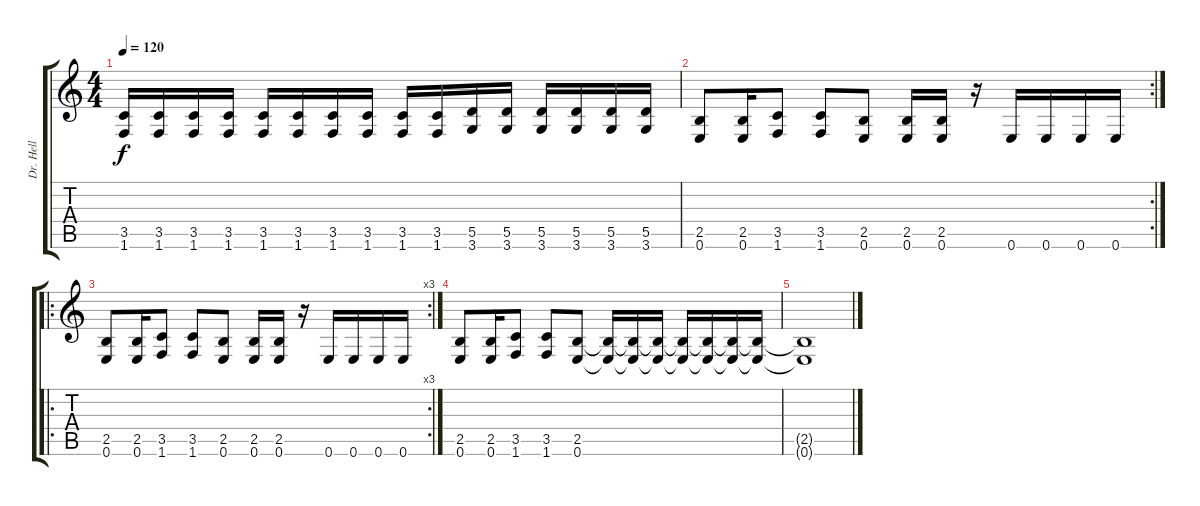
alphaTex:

\track ("Dr. Hell" "Dr. Hell") {instrument distortionguitar}
\staff {score tabs}
\tuning (E4 B3 G3 D3 A2 E2) {hide}
\ts (4 4)
\tempo 120
\clef g2
\ks c
(3.5 1.6).16{dy f} (3.5 1.6).16 (3.5 1.6).16 (3.5 1.6).16 (3.5 1.6).16 (3.5 1.6).16 (3.5 1.6).16 (3.5 1.6).16 (3.5 1.6).16 (3.5 1.6).16 (5.5 3.6).16 (5.5 3.6).16 (5.5 3.6).16 (5.5 3.6).16 (5.5 3.6).16 (5.5 3.6).16 |
\rc 2
(2.5 0.6).8 (2.5 0.6).16 (3.5 1.6).8 (3.5 1.6).8 (2.5 0.6).8 (2.5 0.6).16 (2.5 0.6).16 r.16 0.6.16 0.6.16 0.6.16 0.6.16 |
\ro
\rc 3
(2.5 0.6).8 (2.5 0.6).16 (3.5 1.6).8 (3.5 1.6).8 (2.5 0.6).8 (2.5 0.6).16 (2.5 0.6).16 r.16 0.6.16 0.6.16 0.6.16 0.6.16 |
(2.5 0.6).8 (2.5 0.6).16 (3.5 1.6).8 (3.5 1.6).8 (2.5 0.6).8 (2.5{t} 0.6{t}).16 (2.5{t} 0.6{t}).16 (2.5{t} 0.6{t}).16 (2.5{t} 0.6{t}).16 (2.5{t} 0.6{t}).16 (2.5{t} 0.6{t}).16 (2.5{t} 0.6{t}).16 |
(2.5{t} 0.6{t}).1{volume 0}
